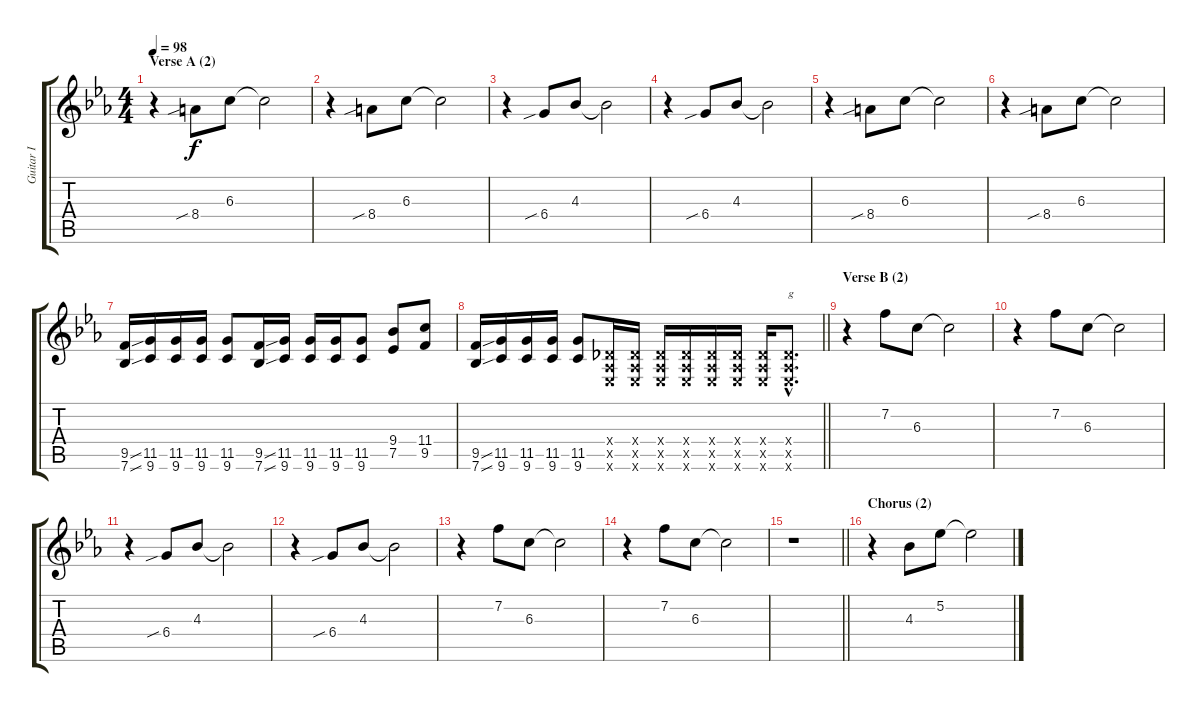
\track ("Guitar I" "Guitar I") {instrument distortionguitar}
\staff {score tabs}
\tuning (Eb4 Bb3 Gb3 Db3 Ab2 Eb2) {hide}
\ts (4 4)
\section ("" "Verse A (2)")
\tempo 98
\clef g2
\ks cminor
r.4{dy f} 8.4{sib}.8 6.3.8 6.3{t}.2 |
r.4 8.4{sib}.8 6.3.8 6.3{t}.2 |
r.4 6.4{sib}.8 4.3.8 4.3{t}.2 |
r.4 6.4{sib}.8 4.3.8 4.3{t}.2 |
r.4 8.4{sib}.8 6.3.8 6.3{t}.2 |
r.4 8.4{sib}.8 6.3.8 6.3{t}.2 |
(9.5{ss} 7.6{ss}).16 (11.5 9.6).16 (11.5 9.6).16 (11.5 9.6).16 (11.5 9.6).8 (9.5{ss} 7.6{ss}).16 (11.5 9.6).16 (11.5 9.6).16 (11.5 9.6).16 (11.5 9.6).8 (9.4 7.5).8 (11.4 9.5).8 |
\barLineRight lightlight
(9.5{ss} 7.6{ss}).16 (11.5 9.6).16 (11.5 9.6).16 (11.5 9.6).16 (11.5 9.6).8 (0.4{x} 0.5{x} 0.6{x}).16 (0.4{x} 0.5{x} 0.6{x}).16 (0.4{x} 0.5{x} 0.6{x}).16 (0.4{x} 0.5{x} 0.6{x}).16 (0.4{x} 0.5{x} 0.6{x}).16 (0.4{x} 0.5{x} 0.6{x}).16 (0.4{x} 0.5{x} 0.6{x}).16 (0.4{hac x} 0.5{hac x} 0.6{hac x}).8{d txt "g"} |
\section ("" "Verse B (2)")
r.4 7.2.8 6.3.8 6.3{t}.2 |
r.4 7.2.8 6.3.8 6.3{t}.2 |
r.4 6.4{sib}.8 4.3.8 4.3{t}.2 |
r.4 6.4{sib}.8 4.3.8 4.3{t}.2 |
r.4 7.2.8 6.3.8 6.3{t}.2 |
r.4 7.2.8 6.3.8 6.3{t}.2 |
\barLineRight lightlight
r.1 |
\section ("" "Chorus (2)")
r.4 4.3.8 5.2.8 5.2{t}.2
